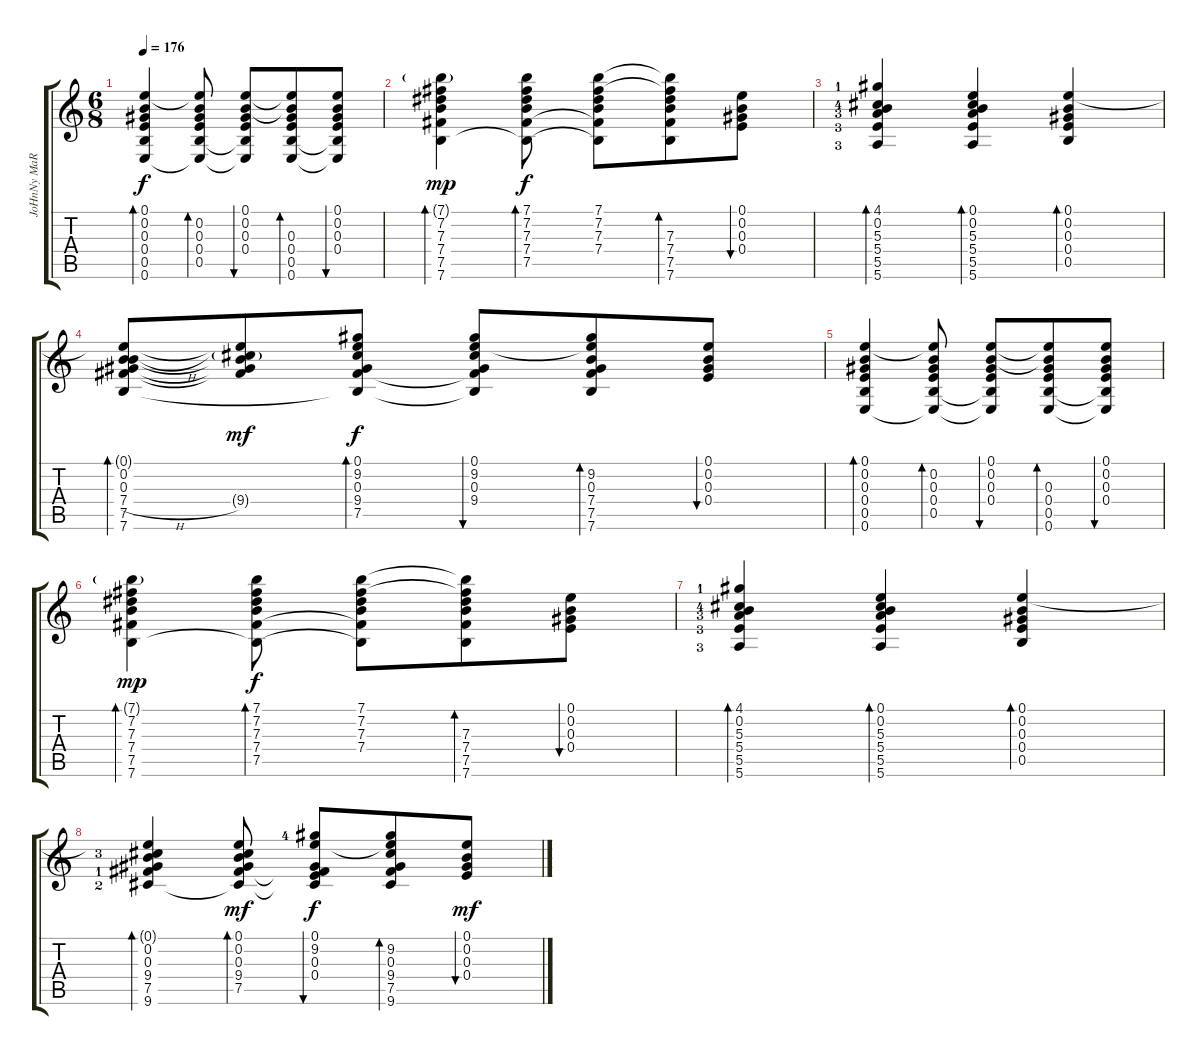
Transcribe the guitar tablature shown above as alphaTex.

\track ("JoHnNy MaRr" "JoHnNy MaR") {instrument acousticguitarsteel}
\staff {score tabs}
\tuning (E4 B3 Ab3 E3 B2 E2) {hide}
\ts (6 8)
\tempo 176
\clef g2
\ks c
(0.1 0.2 0.3 0.4 0.5 0.6).4{bd 120 dy f volume 16} (0.1{t} 0.2 0.3 0.4 0.5 0.6{t}).8{bd 60 volume 14} (0.1 0.2 0.3 0.4 0.5{t} 0.6{t}).8{bu 60} (0.1{t} 0.2{t} 0.3 0.4 0.5 0.6).8{bd 60} (0.1 0.2 0.3 0.4 0.5{t} 0.6{t}).8{bu 60} |
(7.1{g} 7.2 7.3 7.4 7.5 7.6).4{bd 60 dy mp volume 16} (7.1 7.2 7.3 7.4 7.5 7.6{t}).8{bd 60 dy f volume 15} (7.1 7.2 7.3 7.4 7.5{t} 7.6{t}).8 (7.1{t} 7.2{t} 7.3 7.4 7.5 7.6).8{bd 60} (0.1 0.2 0.3 0.4).8{bu 60 volume 14} |
(4.1{lf 2} 0.2 5.3{lf 5} 5.4{lf 4} 5.5{lf 4} 5.6{lf 4}).4{bd 120 volume 15} (0.1 0.2 5.3 5.4 5.5 5.6).4{bd 120 volume 14} (0.1 0.2 0.3 0.4 0.5).4{bd 120} |
(0.1{t} 0.2 0.3 7.4{h} 7.5 7.6).8{bd 120} (0.1{t} 0.2{t} 0.3{t} 9.4{g} 7.5{t}).8{dy mf} (0.1 9.2 0.3 9.4 7.5 7.6{t}).8{bd 60 dy f} (0.1 9.2 0.3 9.4 7.5{t} 7.6{t}).8{bu 60} (0.1{t} 9.2 0.3 7.4 7.5 7.6).8{bd 60} (0.1 0.2 0.3 0.4).8{bu 60} |
(0.1 0.2 0.3 0.4 0.5 0.6).4{bd 120 volume 16} (0.1{t} 0.2 0.3 0.4 0.5 0.6{t}).8{bd 60 volume 14} (0.1 0.2 0.3 0.4 0.5{t} 0.6{t}).8{bu 60} (0.1{t} 0.2{t} 0.3 0.4 0.5 0.6).8{bd 60} (0.1 0.2 0.3 0.4 0.5{t} 0.6{t}).8{bu 60} |
(7.1{g} 7.2 7.3 7.4 7.5 7.6).4{bd 60 dy mp volume 16} (7.1 7.2 7.3 7.4 7.5 7.6{t}).8{bd 60 dy f volume 15} (7.1 7.2 7.3 7.4 7.5{t} 7.6{t}).8 (7.1{t} 7.2{t} 7.3 7.4 7.5 7.6).8{bd 60} (0.1 0.2 0.3 0.4).8{bu 60 volume 14} |
(4.1{lf 2} 0.2 5.3{lf 5} 5.4{lf 4} 5.5{lf 4} 5.6{lf 4}).4{bd 120 volume 15} (0.1 0.2 5.3 5.4 5.5 5.6).4{bd 120 volume 14} (0.1 0.2 0.3 0.4 0.5).4{bd 120} |
(0.1{t} 0.2 0.3 9.4{lf 4} 7.5{lf 2} 9.6{lf 3}).4{bd 120} (0.1 0.2 0.3 9.4 7.5 9.6{t}).8{bd 60 dy mf} (0.1 9.2{lf 5} 0.3 0.4 7.5{t} 9.6{t}).8{bu 60 dy f} (0.1{t} 9.2 0.3 9.4 7.5 9.6).8{bd 60} (0.1 0.2 0.3 0.4).8{bu 60 dy mf}
